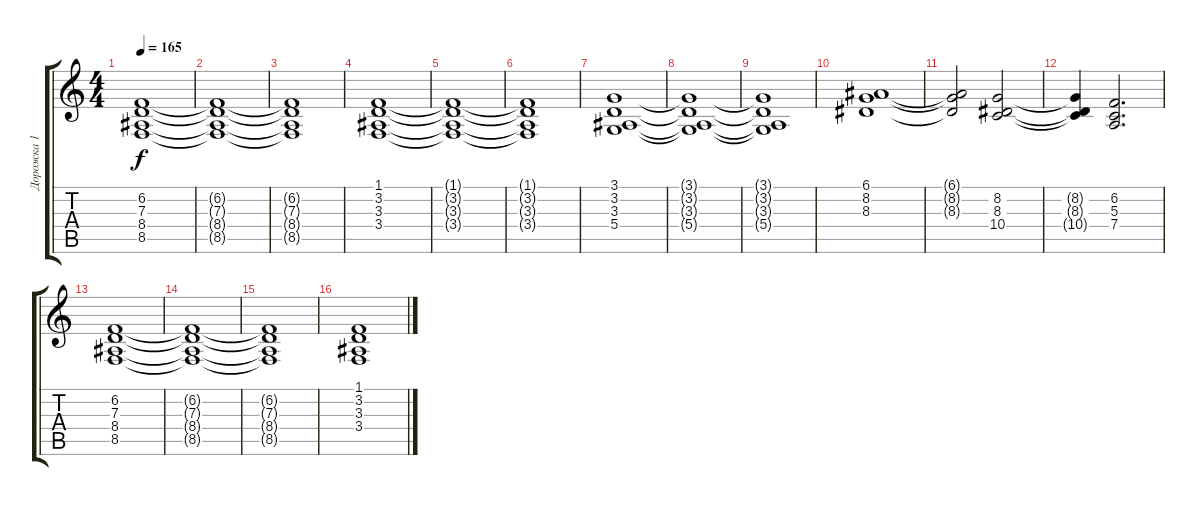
\track ("Дорожка 1" "Дорожка 1") {instrument churchorgan}
\staff {score tabs}
\tuning (E4 B3 G3 D3 A2 E2) {hide}
\ts (4 4)
\tempo 165
\clef g2
\ks c
(6.2 7.3 8.4 8.5).1{dy f instrument pad8sweep} |
(6.2{t} 7.3{t} 8.4{t} 8.5{t}).1 |
(6.2{t} 7.3{t} 8.4{t} 8.5{t}).1 |
(1.1 3.2 3.3 3.4).1 |
(1.1{t} 3.2{t} 3.3{t} 3.4{t}).1 |
(1.1{t} 3.2{t} 3.3{t} 3.4{t}).1 |
(3.1 3.2 3.3 5.4).1 |
(3.1{t} 3.2{t} 3.3{t} 5.4{t}).1 |
(3.1{t} 3.2{t} 3.3{t} 5.4{t}).1 |
(6.1 8.2 8.3).1 |
(6.1{t} 8.2{t} 8.3{t}).2 (8.2 8.3 10.4).2 |
(8.2{t} 8.3{t} 10.4{t}).4 (6.2 5.3 7.4).2{d} |
(6.2 7.3 8.4 8.5).1{instrument pad8sweep} |
(6.2{t} 7.3{t} 8.4{t} 8.5{t}).1 |
(6.2{t} 7.3{t} 8.4{t} 8.5{t}).1 |
(1.1 3.2 3.3 3.4).1
